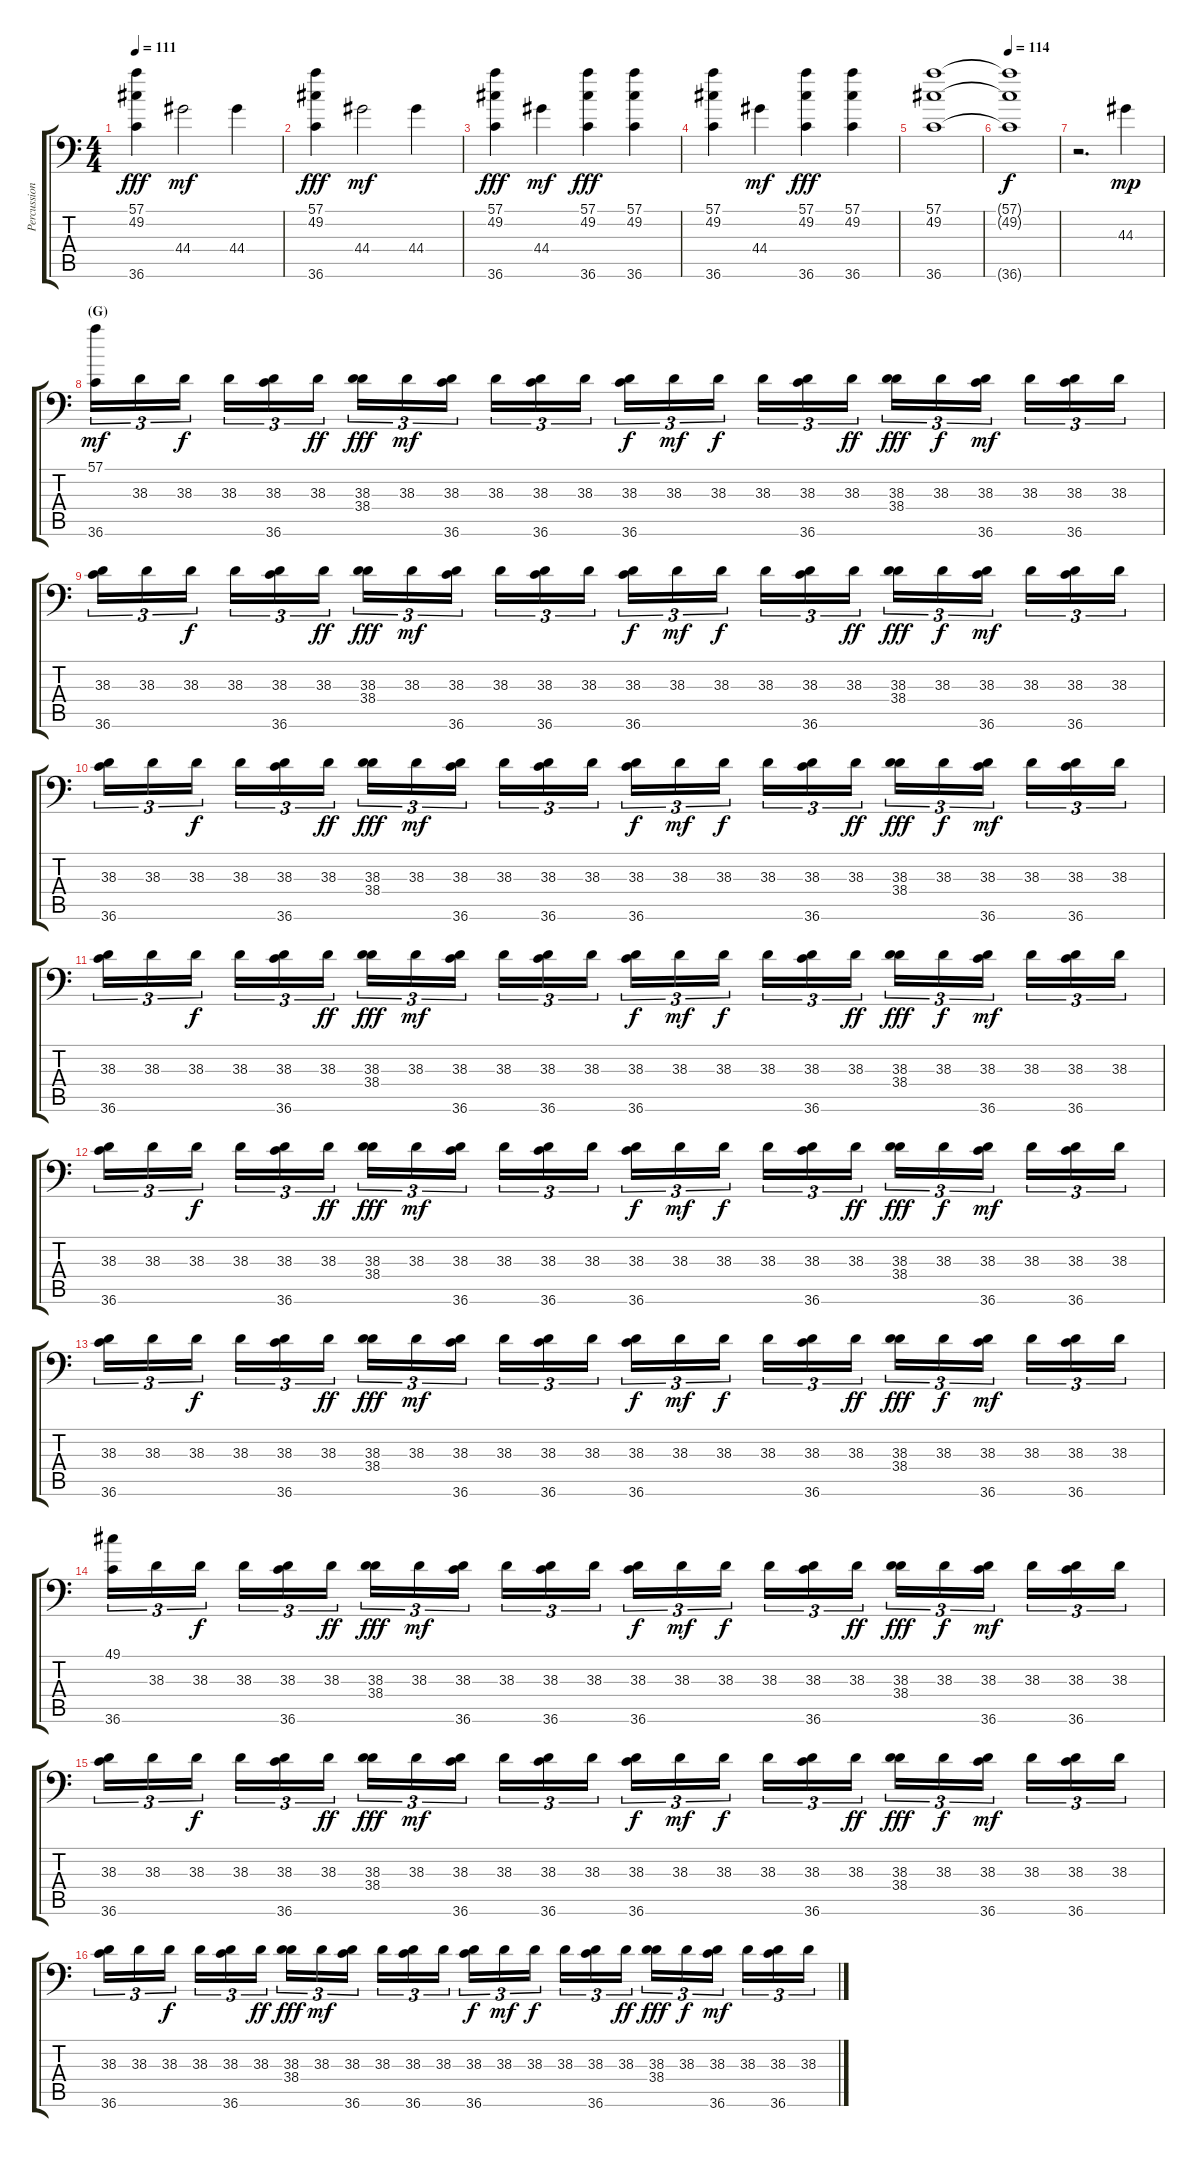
\track ("Percussion" "Percussion") {instrument acousticgrandpiano}
\staff {score tabs}
\tuning (C-1 C-1 C-1 C-1 C-1 C-1) {hide}
\ts (4 4)
\tempo 111
\clef f4
\ks c
(57.1 49.2 36.6).4{dy fff} 44.4.2{dy mf} 44.4.4 |
(57.1 49.2 36.6).4{dy fff} 44.4.2{dy mf} 44.4.4 |
(57.1 49.2 36.6).4{dy fff} 44.4.4{dy mf} (57.1 49.2 36.6).4{dy fff} (57.1 49.2 36.6).4 |
(57.1 49.2 36.6).4 44.4.4{dy mf} (57.1 49.2 36.6).4{dy fff} (57.1 49.2 36.6).4 |
(57.1 49.2 36.6).1 |
\tempo 114
(57.1{t} 49.2{t} 36.6{t}).1{dy f} |
r.2{d} 44.3.4{dy mp} |
\section ("" "(G)")
(57.1 36.6).16{tu (3 2) dy mf} 38.3.16{tu (3 2)} 38.3.16{tu (3 2) dy f} 38.3.16{tu (3 2)} (38.3 36.6).16{tu (3 2)} 38.3.16{tu (3 2) dy ff} (38.3 38.4).16{tu (3 2) dy fff} 38.3.16{tu (3 2) dy mf} (38.3 36.6).16{tu (3 2)} 38.3.16{tu (3 2)} (38.3 36.6).16{tu (3 2)} 38.3.16{tu (3 2)} (38.3 36.6).16{tu (3 2) dy f} 38.3.16{tu (3 2) dy mf} 38.3.16{tu (3 2) dy f} 38.3.16{tu (3 2)} (38.3 36.6).16{tu (3 2)} 38.3.16{tu (3 2) dy ff} (38.3 38.4).16{tu (3 2) dy fff} 38.3.16{tu (3 2) dy f} (38.3 36.6).16{tu (3 2) dy mf} 38.3.16{tu (3 2)} (38.3 36.6).16{tu (3 2)} 38.3.16{tu (3 2)} |
(38.3 36.6).16{tu (3 2)} 38.3.16{tu (3 2)} 38.3.16{tu (3 2) dy f} 38.3.16{tu (3 2)} (38.3 36.6).16{tu (3 2)} 38.3.16{tu (3 2) dy ff} (38.3 38.4).16{tu (3 2) dy fff} 38.3.16{tu (3 2) dy mf} (38.3 36.6).16{tu (3 2)} 38.3.16{tu (3 2)} (38.3 36.6).16{tu (3 2)} 38.3.16{tu (3 2)} (38.3 36.6).16{tu (3 2) dy f} 38.3.16{tu (3 2) dy mf} 38.3.16{tu (3 2) dy f} 38.3.16{tu (3 2)} (38.3 36.6).16{tu (3 2)} 38.3.16{tu (3 2) dy ff} (38.3 38.4).16{tu (3 2) dy fff} 38.3.16{tu (3 2) dy f} (38.3 36.6).16{tu (3 2) dy mf} 38.3.16{tu (3 2)} (38.3 36.6).16{tu (3 2)} 38.3.16{tu (3 2)} |
(38.3 36.6).16{tu (3 2)} 38.3.16{tu (3 2)} 38.3.16{tu (3 2) dy f} 38.3.16{tu (3 2)} (38.3 36.6).16{tu (3 2)} 38.3.16{tu (3 2) dy ff} (38.3 38.4).16{tu (3 2) dy fff} 38.3.16{tu (3 2) dy mf} (38.3 36.6).16{tu (3 2)} 38.3.16{tu (3 2)} (38.3 36.6).16{tu (3 2)} 38.3.16{tu (3 2)} (38.3 36.6).16{tu (3 2) dy f} 38.3.16{tu (3 2) dy mf} 38.3.16{tu (3 2) dy f} 38.3.16{tu (3 2)} (38.3 36.6).16{tu (3 2)} 38.3.16{tu (3 2) dy ff} (38.3 38.4).16{tu (3 2) dy fff} 38.3.16{tu (3 2) dy f} (38.3 36.6).16{tu (3 2) dy mf} 38.3.16{tu (3 2)} (38.3 36.6).16{tu (3 2)} 38.3.16{tu (3 2)} |
(38.3 36.6).16{tu (3 2)} 38.3.16{tu (3 2)} 38.3.16{tu (3 2) dy f} 38.3.16{tu (3 2)} (38.3 36.6).16{tu (3 2)} 38.3.16{tu (3 2) dy ff} (38.3 38.4).16{tu (3 2) dy fff} 38.3.16{tu (3 2) dy mf} (38.3 36.6).16{tu (3 2)} 38.3.16{tu (3 2)} (38.3 36.6).16{tu (3 2)} 38.3.16{tu (3 2)} (38.3 36.6).16{tu (3 2) dy f} 38.3.16{tu (3 2) dy mf} 38.3.16{tu (3 2) dy f} 38.3.16{tu (3 2)} (38.3 36.6).16{tu (3 2)} 38.3.16{tu (3 2) dy ff} (38.3 38.4).16{tu (3 2) dy fff} 38.3.16{tu (3 2) dy f} (38.3 36.6).16{tu (3 2) dy mf} 38.3.16{tu (3 2)} (38.3 36.6).16{tu (3 2)} 38.3.16{tu (3 2)} |
(38.3 36.6).16{tu (3 2)} 38.3.16{tu (3 2)} 38.3.16{tu (3 2) dy f} 38.3.16{tu (3 2)} (38.3 36.6).16{tu (3 2)} 38.3.16{tu (3 2) dy ff} (38.3 38.4).16{tu (3 2) dy fff} 38.3.16{tu (3 2) dy mf} (38.3 36.6).16{tu (3 2)} 38.3.16{tu (3 2)} (38.3 36.6).16{tu (3 2)} 38.3.16{tu (3 2)} (38.3 36.6).16{tu (3 2) dy f} 38.3.16{tu (3 2) dy mf} 38.3.16{tu (3 2) dy f} 38.3.16{tu (3 2)} (38.3 36.6).16{tu (3 2)} 38.3.16{tu (3 2) dy ff} (38.3 38.4).16{tu (3 2) dy fff} 38.3.16{tu (3 2) dy f} (38.3 36.6).16{tu (3 2) dy mf} 38.3.16{tu (3 2)} (38.3 36.6).16{tu (3 2)} 38.3.16{tu (3 2)} |
(38.3 36.6).16{tu (3 2)} 38.3.16{tu (3 2)} 38.3.16{tu (3 2) dy f} 38.3.16{tu (3 2)} (38.3 36.6).16{tu (3 2)} 38.3.16{tu (3 2) dy ff} (38.3 38.4).16{tu (3 2) dy fff} 38.3.16{tu (3 2) dy mf} (38.3 36.6).16{tu (3 2)} 38.3.16{tu (3 2)} (38.3 36.6).16{tu (3 2)} 38.3.16{tu (3 2)} (38.3 36.6).16{tu (3 2) dy f} 38.3.16{tu (3 2) dy mf} 38.3.16{tu (3 2) dy f} 38.3.16{tu (3 2)} (38.3 36.6).16{tu (3 2)} 38.3.16{tu (3 2) dy ff} (38.3 38.4).16{tu (3 2) dy fff} 38.3.16{tu (3 2) dy f} (38.3 36.6).16{tu (3 2) dy mf} 38.3.16{tu (3 2)} (38.3 36.6).16{tu (3 2)} 38.3.16{tu (3 2)} |
(49.1 36.6).16{tu (3 2)} 38.3.16{tu (3 2)} 38.3.16{tu (3 2) dy f} 38.3.16{tu (3 2)} (38.3 36.6).16{tu (3 2)} 38.3.16{tu (3 2) dy ff} (38.3 38.4).16{tu (3 2) dy fff} 38.3.16{tu (3 2) dy mf} (38.3 36.6).16{tu (3 2)} 38.3.16{tu (3 2)} (38.3 36.6).16{tu (3 2)} 38.3.16{tu (3 2)} (38.3 36.6).16{tu (3 2) dy f} 38.3.16{tu (3 2) dy mf} 38.3.16{tu (3 2) dy f} 38.3.16{tu (3 2)} (38.3 36.6).16{tu (3 2)} 38.3.16{tu (3 2) dy ff} (38.3 38.4).16{tu (3 2) dy fff} 38.3.16{tu (3 2) dy f} (38.3 36.6).16{tu (3 2) dy mf} 38.3.16{tu (3 2)} (38.3 36.6).16{tu (3 2)} 38.3.16{tu (3 2)} |
(38.3 36.6).16{tu (3 2)} 38.3.16{tu (3 2)} 38.3.16{tu (3 2) dy f} 38.3.16{tu (3 2)} (38.3 36.6).16{tu (3 2)} 38.3.16{tu (3 2) dy ff} (38.3 38.4).16{tu (3 2) dy fff} 38.3.16{tu (3 2) dy mf} (38.3 36.6).16{tu (3 2)} 38.3.16{tu (3 2)} (38.3 36.6).16{tu (3 2)} 38.3.16{tu (3 2)} (38.3 36.6).16{tu (3 2) dy f} 38.3.16{tu (3 2) dy mf} 38.3.16{tu (3 2) dy f} 38.3.16{tu (3 2)} (38.3 36.6).16{tu (3 2)} 38.3.16{tu (3 2) dy ff} (38.3 38.4).16{tu (3 2) dy fff} 38.3.16{tu (3 2) dy f} (38.3 36.6).16{tu (3 2) dy mf} 38.3.16{tu (3 2)} (38.3 36.6).16{tu (3 2)} 38.3.16{tu (3 2)} |
(38.3 36.6).16{tu (3 2)} 38.3.16{tu (3 2)} 38.3.16{tu (3 2) dy f} 38.3.16{tu (3 2)} (38.3 36.6).16{tu (3 2)} 38.3.16{tu (3 2) dy ff} (38.3 38.4).16{tu (3 2) dy fff} 38.3.16{tu (3 2) dy mf} (38.3 36.6).16{tu (3 2)} 38.3.16{tu (3 2)} (38.3 36.6).16{tu (3 2)} 38.3.16{tu (3 2)} (38.3 36.6).16{tu (3 2) dy f} 38.3.16{tu (3 2) dy mf} 38.3.16{tu (3 2) dy f} 38.3.16{tu (3 2)} (38.3 36.6).16{tu (3 2)} 38.3.16{tu (3 2) dy ff} (38.3 38.4).16{tu (3 2) dy fff} 38.3.16{tu (3 2) dy f} (38.3 36.6).16{tu (3 2) dy mf} 38.3.16{tu (3 2)} (38.3 36.6).16{tu (3 2)} 38.3.16{tu (3 2)}
